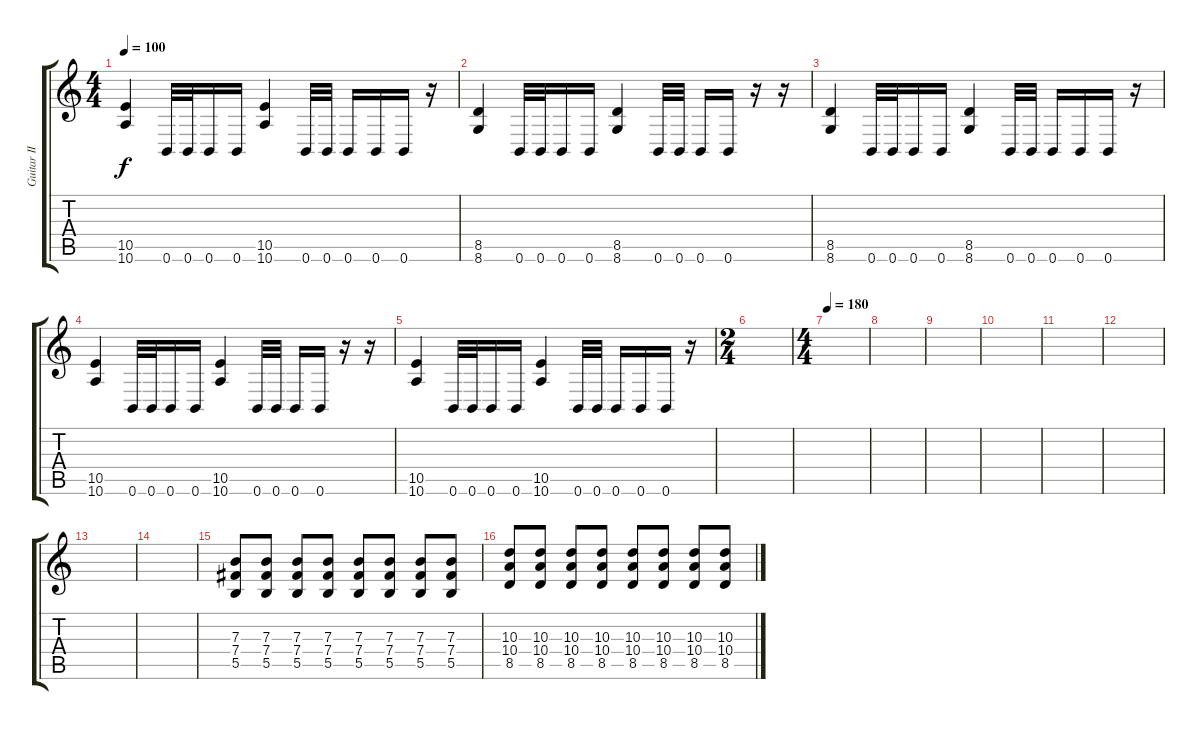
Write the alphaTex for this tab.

\track ("Guitar II" "Guitar II") {instrument distortionguitar}
\staff {score tabs}
\tuning (Db4 Ab3 E3 B2 Gb2 B1) {hide}
\ts (4 4)
\tempo 100
\clef g2
\ks c
(10.5 10.6).4{dy f} 0.6.32 0.6.32 0.6.16 0.6.16 (10.5 10.6).4 0.6.32 0.6.32 0.6.16 0.6.16 0.6.16 r.16 |
(8.5 8.6).4 0.6.32 0.6.32 0.6.16 0.6.16 (8.5 8.6).4 0.6.32 0.6.32 0.6.16 0.6.16 r.16 r.16 |
(8.5 8.6).4 0.6.32 0.6.32 0.6.16 0.6.16 (8.5 8.6).4 0.6.32 0.6.32 0.6.16 0.6.16 0.6.16 r.16 |
(10.5 10.6).4 0.6.32 0.6.32 0.6.16 0.6.16 (10.5 10.6).4 0.6.32 0.6.32 0.6.16 0.6.16 r.16 r.16 |
(10.5 10.6).4 0.6.32 0.6.32 0.6.16 0.6.16 (10.5 10.6).4 0.6.32 0.6.32 0.6.16 0.6.16 0.6.16 r.16 |
\ts (2 4)
|
\ts (4 4)
\tempo 180
|
|
|
|
|
|
|
|
(7.3 7.4 5.5).8 (7.3 7.4 5.5).8 (7.3 7.4 5.5).8 (7.3 7.4 5.5).8 (7.3 7.4 5.5).8 (7.3 7.4 5.5).8 (7.3 7.4 5.5).8 (7.3 7.4 5.5).8 |
(10.3 10.4 8.5).8 (10.3 10.4 8.5).8 (10.3 10.4 8.5).8 (10.3 10.4 8.5).8 (10.3 10.4 8.5).8 (10.3 10.4 8.5).8 (10.3 10.4 8.5).8 (10.3 10.4 8.5).8
